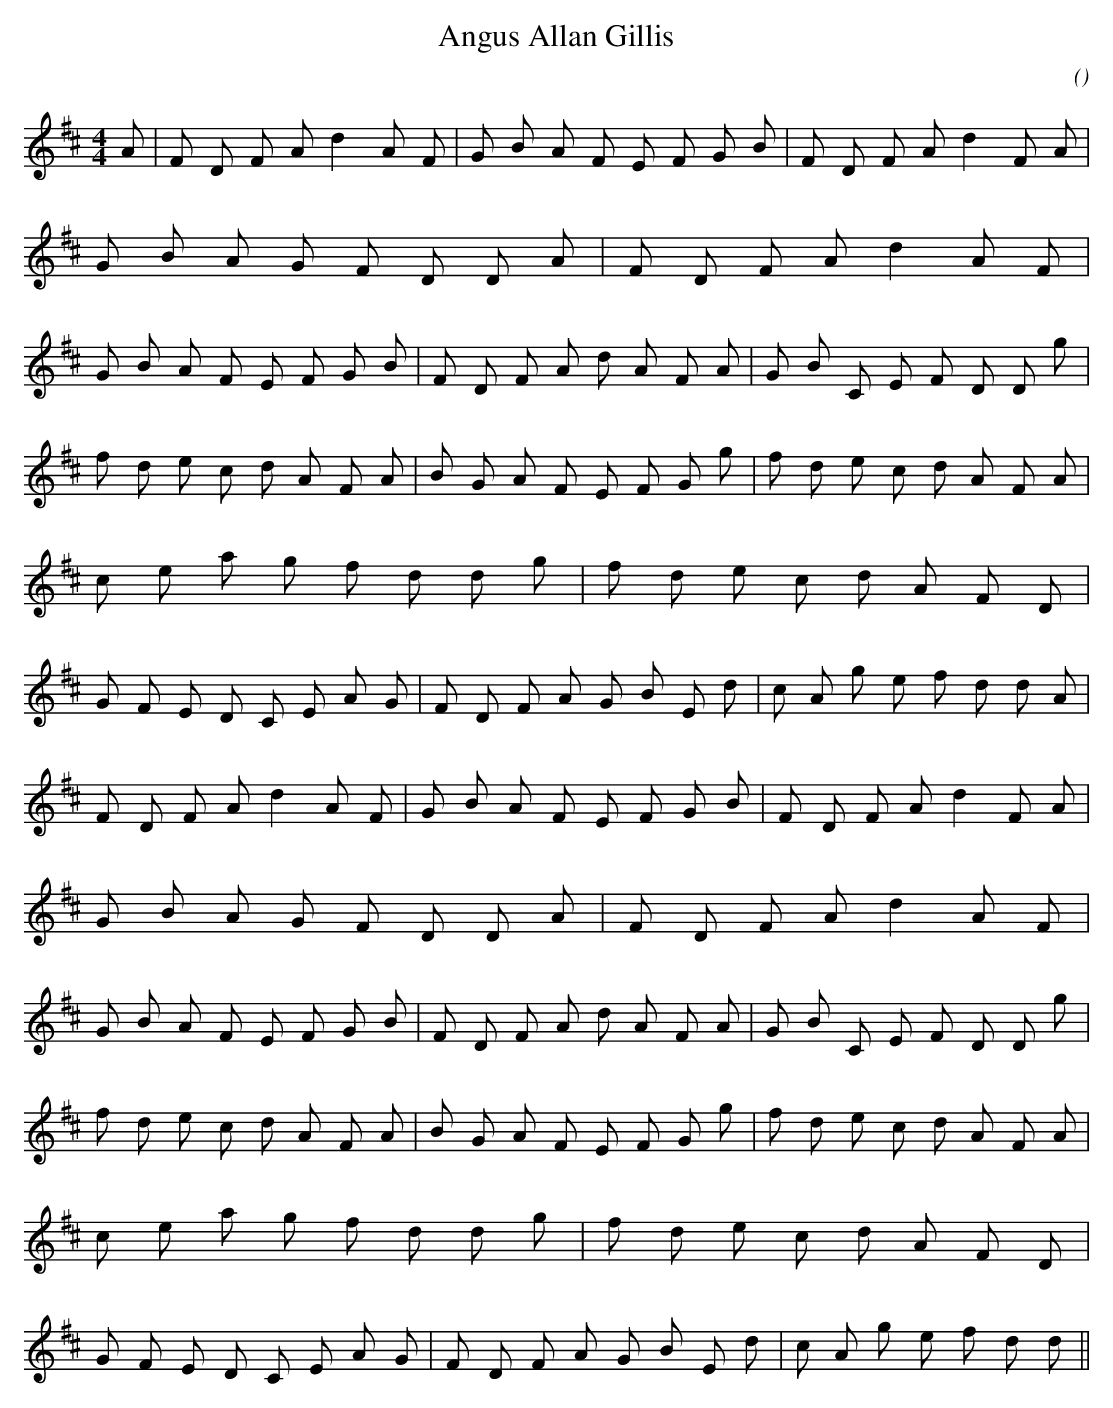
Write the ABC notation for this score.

X:1
T: Angus Allan Gillis
C:
O:
M:4/4
K:D
K:D
M:4/4
L:1/16
A2 |F2 D2 F2 A2 d4 A2 F2 |G2 B2 A2 F2 E2 F2 G2 B2 |F2 D2 F2 A2 d4 F2 A2 |G2 B2 A2 G2 F2 D2 D2 A2 |F2 D2 F2 A2 d4 A2 F2 |G2 B2 A2 F2 E2 F2 G2 B2 |F2 D2 F2 A2 d2 A2 F2 A2 |G2 B2 C2 E2 F2 D2 D2 g2 |
f2 d2 e2 c2 d2 A2 F2 A2 |B2 G2 A2 F2 E2 F2 G2 g2 |f2 d2 e2 c2 d2 A2 F2 A2 |c2 e2 a2 g2 f2 d2 d2 g2 |f2 d2 e2 c2 d2 A2 F2 D2 |G2 F2 E2 D2 C2 E2 A2 G2 |F2 D2 F2 A2 G2 B2 E2 d2 |c2 A2 g2 e2 f2 d2 d2 A2 |
F2 D2 F2 A2 d4 A2 F2 |G2 B2 A2 F2 E2 F2 G2 B2 |F2 D2 F2 A2 d4 F2 A2 |G2 B2 A2 G2 F2 D2 D2 A2 |F2 D2 F2 A2 d4 A2 F2 |G2 B2 A2 F2 E2 F2 G2 B2 |F2 D2 F2 A2 d2 A2 F2 A2 |G2 B2 C2 E2 F2 D2 D2 g2 |
f2 d2 e2 c2 d2 A2 F2 A2 |B2 G2 A2 F2 E2 F2 G2 g2 |f2 d2 e2 c2 d2 A2 F2 A2 |c2 e2 a2 g2 f2 d2 d2 g2 |f2 d2 e2 c2 d2 A2 F2 D2 |G2 F2 E2 D2 C2 E2 A2 G2 |F2 D2 F2 A2 G2 B2 E2 d2 |c2 A2 g2 e2 f2 d2 d2 ||
